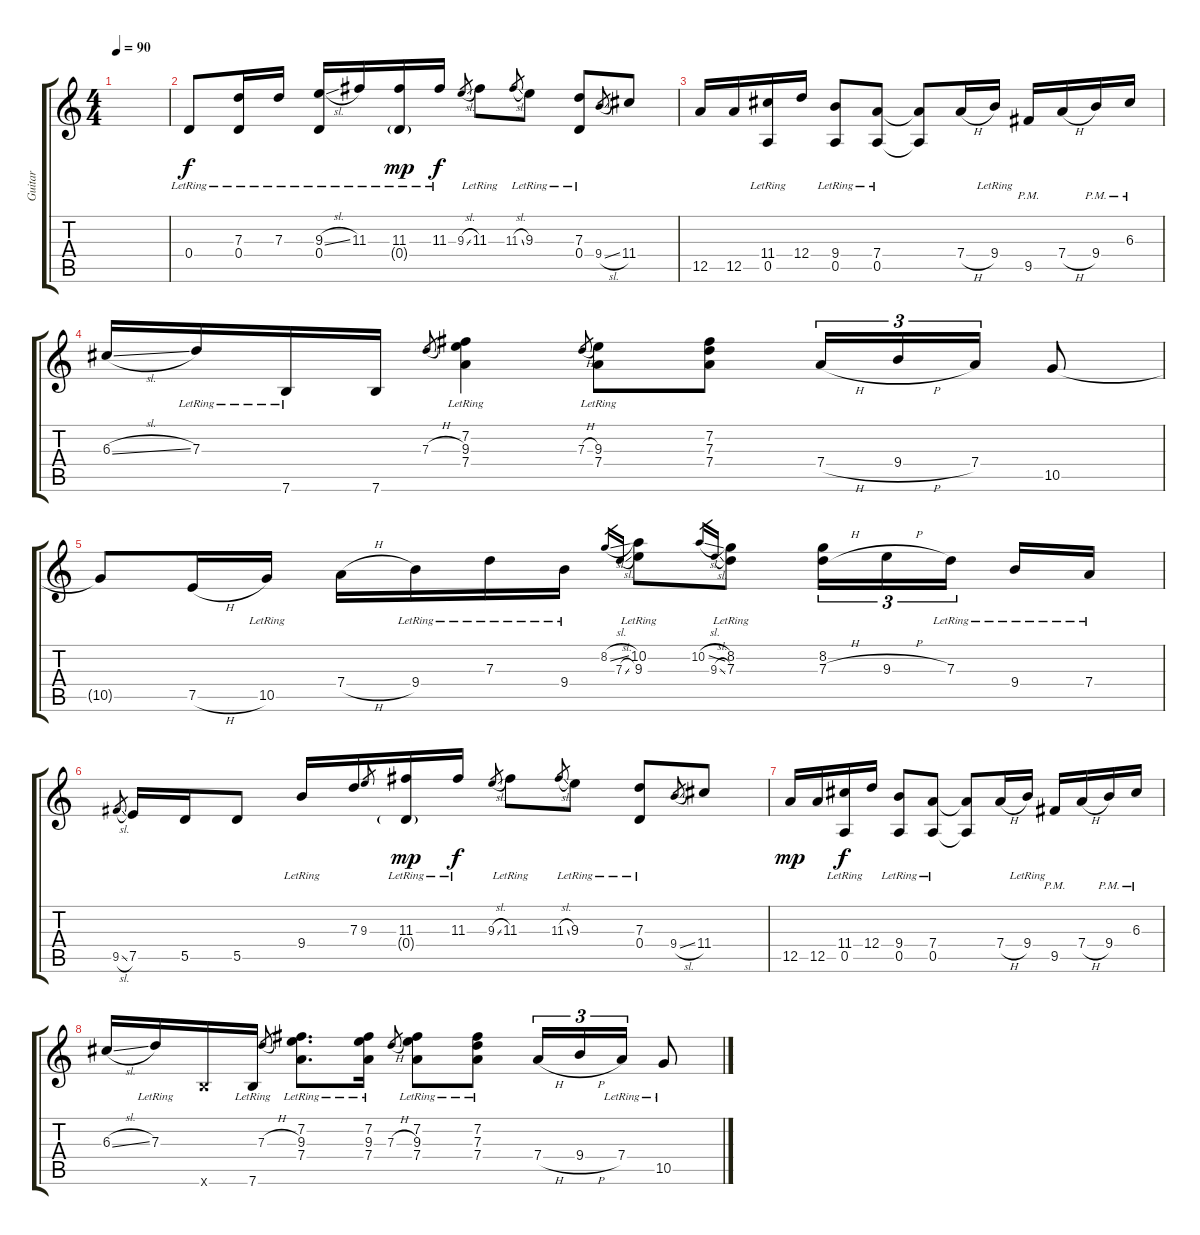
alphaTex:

\track ("Guitar" "Guitar") {instrument overdrivenguitar}
\staff {score tabs}
\tuning (E4 B3 G3 D3 A2 E2) {hide}
\ts (4 4)
\tempo 90
\clef g2
\ks c
|
0.4{lr}.8{instrument electricguitarmuted} (7.3{lr} 0.4{lr}).16 7.3{lr}.16 (9.3{sl} 0.4{lr}).16 11.3{lr}.16 (11.3{lr} 0.4{g lr}).16{dy mp} 11.3{lr}.16{dy f} 9.3{sl}.8{gr} 11.3{lr}.8 11.3{sl}.8{gr} 9.3{lr}.8 (7.3{lr} 0.4{lr}).8 9.4{sl}.8{gr} 11.4.8 |
12.5.16 12.5.16 (11.4 0.5{lr}).16 12.4.16 (9.4{lr} 0.5{lr}).8 (7.4{lr} 0.5{lr}).8 (7.4{t} 0.5{t}).8 7.4{h}.16 9.4{lr}.16 9.5{pm}.16 7.4{h}.16 9.4{pm}.16 6.3{pm}.16 |
6.3{sl}.16 7.3{lr}.16 7.6{lr}.16 7.6.16 7.3{h}.8{gr} (7.2 9.3{lr} 7.4).4 7.3{h}.8{gr} (9.3{lr} 7.4).8 (7.2 7.3 7.4).8{txt ""} 7.4{h}.16{tu (3 2)} 9.4{h}.16{tu (3 2)} 7.4.16{tu (3 2)} 10.5.8 |
10.5{t}.8 7.5{h}.16 10.5{lr}.16 7.4{h}.16 9.4{lr}.16 7.3{lr}.16 9.4{lr}.16 8.2{sl}.16{gr} 7.3{sl}.16{gr} (10.2{lr} 9.3{lr}).8 10.2{sl}.16{gr} 9.3{sl}.16{gr} (8.2{lr} 7.3{lr}).8 (8.2 7.3{h}).16{tu (3 2)} 9.3{h}.16{tu (3 2)} 7.3{lr}.16{tu (3 2) beam splitsecondary} 9.4{lr}.16 7.4{lr}.16 |
9.5{sl}.8{gr} 7.5.16 5.5.16 5.5.8 9.4{lr}.16 7.3.16 9.3.8{gr} (11.3{lr} 0.4{g lr}).16{dy mp} 11.3{lr}.16{dy f} 9.3{sl}.8{gr} 11.3{lr}.8 11.3{sl}.8{gr} 9.3{lr}.8 (7.3{lr} 0.4{lr}).8 9.4{sl}.8{gr} 11.4.8 |
12.5.16{dy mp} 12.5.16 (11.4 0.5{lr}).16{dy f} 12.4.16 (9.4{lr} 0.5{lr}).8 (7.4{lr} 0.5{lr}).8 (7.4{t} 0.5{t}).8 7.4{h}.16 9.4{lr}.16 9.5{pm}.16 7.4{h}.16 9.4{pm}.16 6.3{pm}.16 |
6.3{sl}.16 7.3{lr}.16 7.6{x}.16 7.6{lr}.16 7.3{h}.8{gr} (7.2{lr} 9.3 7.4{lr}).8{d} (7.2{lr} 9.3{lr} 7.4{lr}).16 7.3{h}.8{gr} (7.2{lr} 9.3 7.4{lr}).8 (7.2{lr} 7.3{lr} 7.4{lr}).8 7.4{h}.16{tu (3 2)} 9.4{h}.16{tu (3 2)} 7.4{lr}.16{tu (3 2)} 10.5{lr}.8
